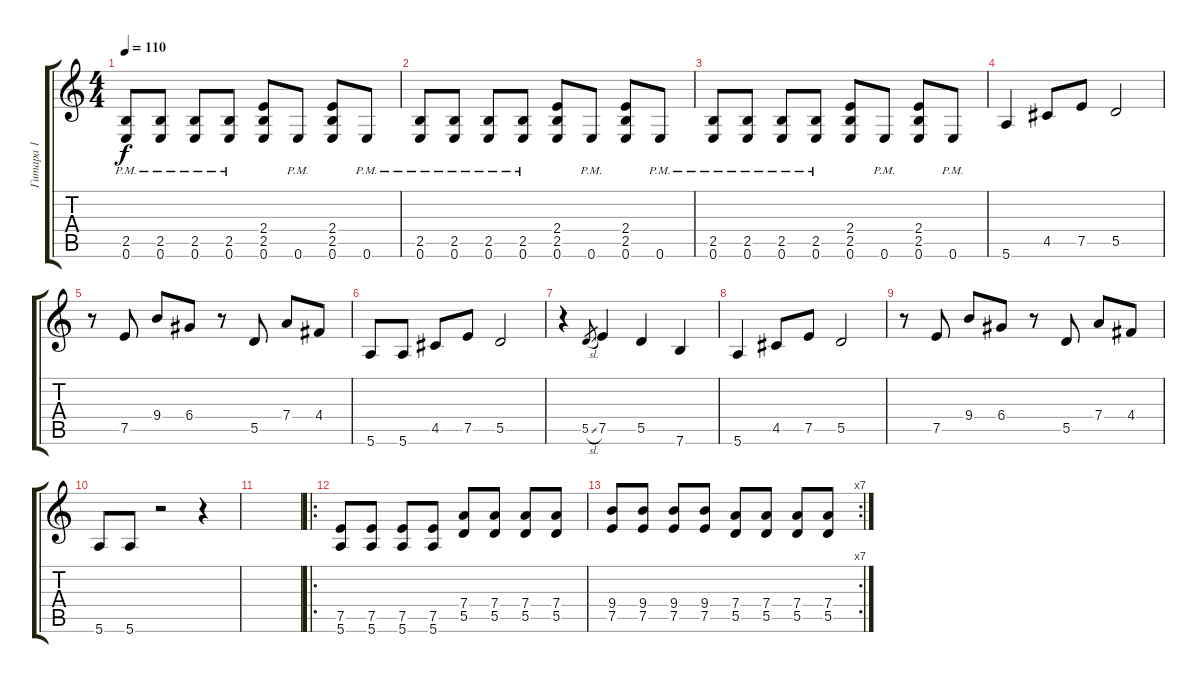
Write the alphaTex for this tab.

\track ("Гитара 1" "Гитара 1") {instrument electricguitarclean}
\staff {score tabs}
\tuning (E4 B3 G3 D3 A2 E2) {hide}
\ts (4 4)
\tempo 110
\clef g2
\ks c
(2.5{pm} 0.6{pm}).8{dy f} (2.5{pm} 0.6{pm}).8 (2.5{pm} 0.6{pm}).8 (2.5{pm} 0.6{pm}).8 (2.4 2.5 0.6).8 0.6{pm}.8 (2.4 2.5 0.6).8 0.6{pm}.8 |
(2.5{pm} 0.6{pm}).8 (2.5{pm} 0.6{pm}).8 (2.5{pm} 0.6{pm}).8 (2.5{pm} 0.6{pm}).8 (2.4 2.5 0.6).8 0.6{pm}.8 (2.4 2.5 0.6).8 0.6{pm}.8 |
(2.5{pm} 0.6{pm}).8 (2.5{pm} 0.6{pm}).8 (2.5{pm} 0.6{pm}).8 (2.5{pm} 0.6{pm}).8 (2.4 2.5 0.6).8 0.6{pm}.8 (2.4 2.5 0.6).8 0.6{pm}.8 |
5.6.4{instrument overdrivenguitar} 4.5.8 7.5.8 5.5.2 |
r.8 7.5.8 9.4.8 6.4.8 r.8 5.5.8 7.4.8 4.4.8 |
5.6.8 5.6.8 4.5.8 7.5.8 5.5.2 |
r.4 5.5{sl}.8{gr} 7.5.4 5.5.4 7.6.4 |
5.6.4{instrument overdrivenguitar} 4.5.8 7.5.8 5.5.2 |
r.8 7.5.8 9.4.8 6.4.8 r.8 5.5.8 7.4.8 4.4.8 |
5.6.8 5.6.8 r.2 r.4 |
|
\ro
(7.5 5.6).8{instrument distortionguitar} (7.5 5.6).8 (7.5 5.6).8 (7.5 5.6).8 (7.4 5.5).8 (7.4 5.5).8 (7.4 5.5).8 (7.4 5.5).8 |
\rc 7
(9.4 7.5).8 (9.4 7.5).8 (9.4 7.5).8 (9.4 7.5).8 (7.4 5.5).8 (7.4 5.5).8 (7.4 5.5).8 (7.4 5.5).8
